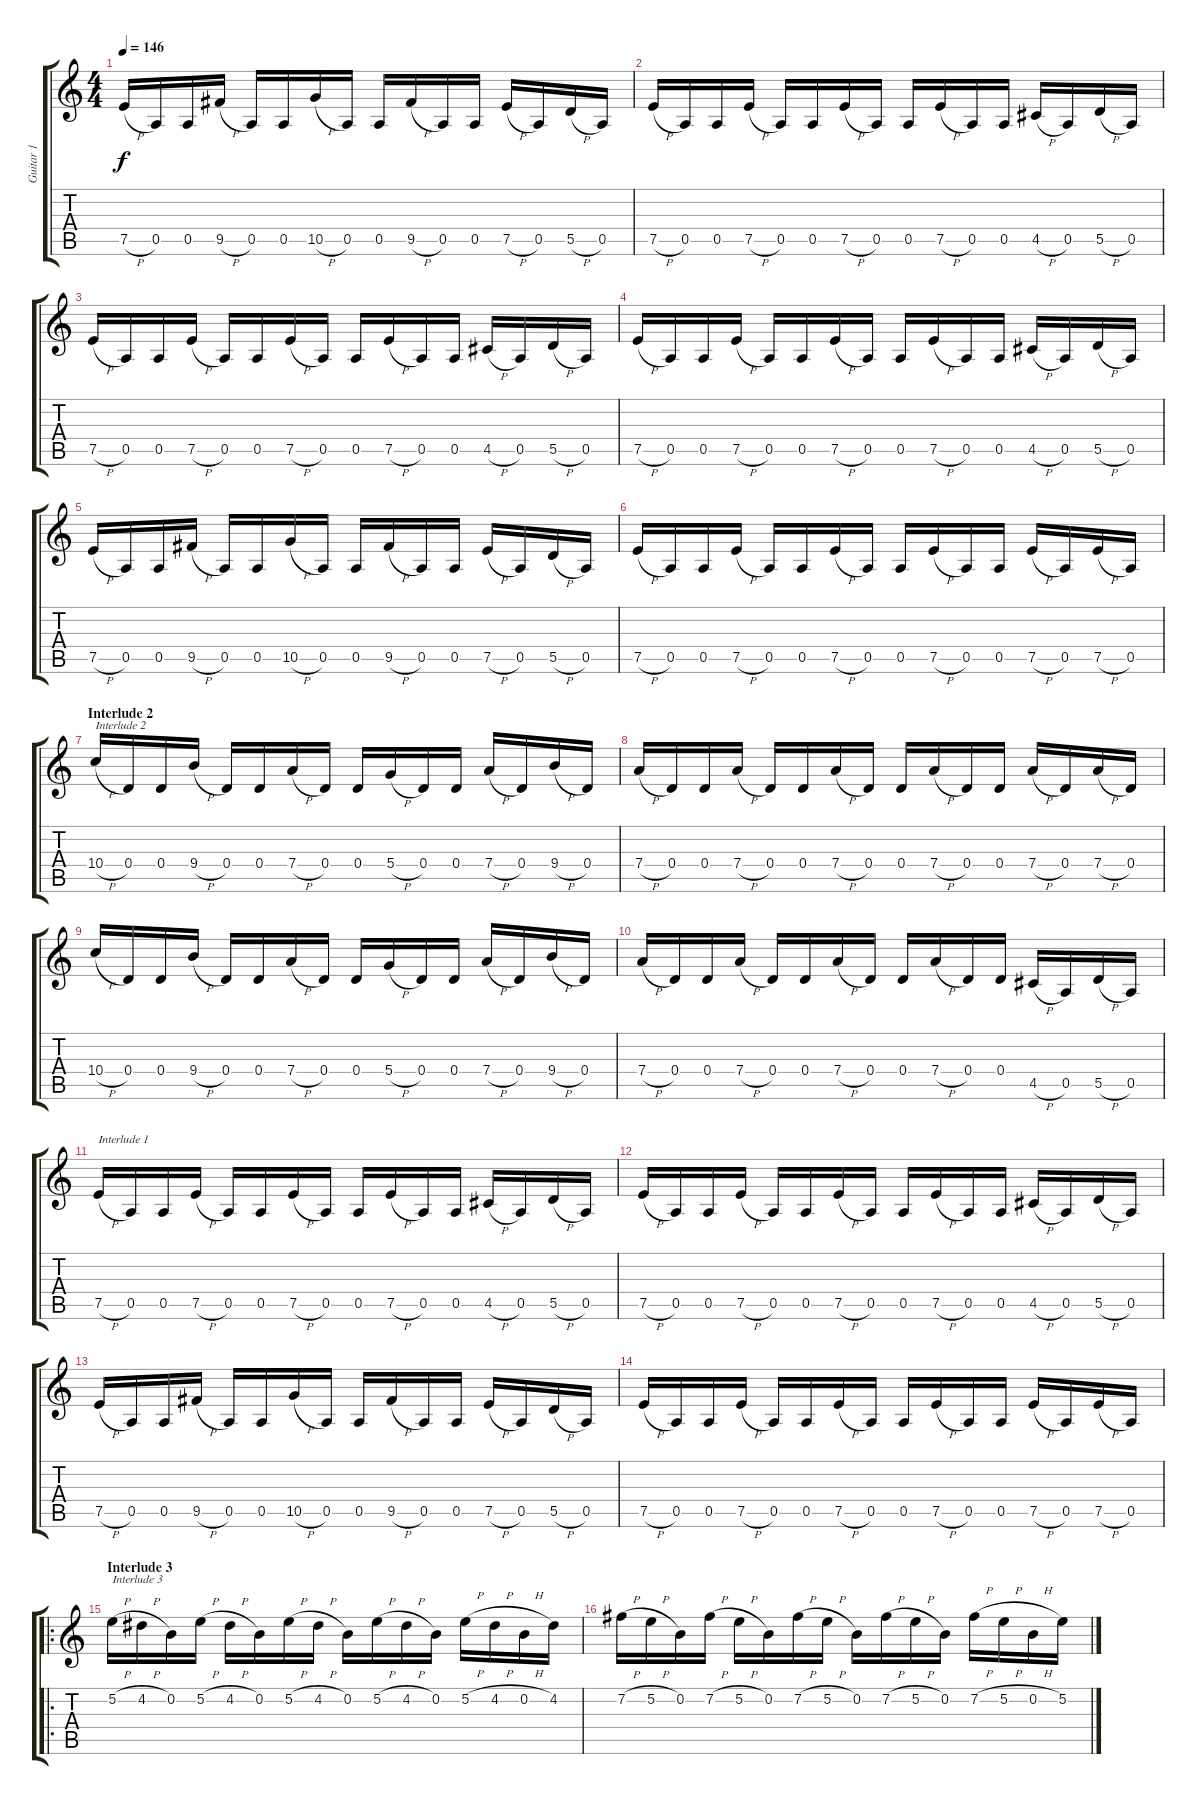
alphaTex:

\track ("Guitar 1" "Guitar 1") {instrument distortionguitar}
\staff {score tabs}
\tuning (E4 B3 G3 D3 A2 E2) {hide}
\ts (4 4)
\tempo 146
\clef g2
\ks c
7.5{h}.16{dy f} 0.5.16 0.5.16 9.5{h}.16 0.5.16 0.5.16 10.5{h}.16 0.5.16 0.5.16 9.5{h}.16 0.5.16 0.5.16 7.5{h}.16 0.5.16 5.5{h}.16 0.5.16 |
7.5{h}.16 0.5.16 0.5.16 7.5{h}.16 0.5.16 0.5.16 7.5{h}.16 0.5.16 0.5.16 7.5{h}.16 0.5.16 0.5.16 4.5{h}.16 0.5.16 5.5{h}.16 0.5.16 |
7.5{h}.16 0.5.16 0.5.16 7.5{h}.16 0.5.16 0.5.16 7.5{h}.16 0.5.16 0.5.16 7.5{h}.16 0.5.16 0.5.16 4.5{h}.16 0.5.16 5.5{h}.16 0.5.16 |
7.5{h}.16 0.5.16 0.5.16 7.5{h}.16 0.5.16 0.5.16 7.5{h}.16 0.5.16 0.5.16 7.5{h}.16 0.5.16 0.5.16 4.5{h}.16 0.5.16 5.5{h}.16 0.5.16 |
7.5{h}.16 0.5.16 0.5.16 9.5{h}.16 0.5.16 0.5.16 10.5{h}.16 0.5.16 0.5.16 9.5{h}.16 0.5.16 0.5.16 7.5{h}.16 0.5.16 5.5{h}.16 0.5.16 |
7.5{h}.16 0.5.16 0.5.16 7.5{h}.16 0.5.16 0.5.16 7.5{h}.16 0.5.16 0.5.16 7.5{h}.16 0.5.16 0.5.16 7.5{h}.16 0.5.16 7.5{h}.16 0.5.16 |
\section ("" "Interlude 2")
10.4{h}.16{txt "Interlude 2"} 0.4.16 0.4.16 9.4{h}.16 0.4.16 0.4.16 7.4{h}.16 0.4.16 0.4.16 5.4{h}.16 0.4.16 0.4.16 7.4{h}.16 0.4.16 9.4{h}.16 0.4.16 |
7.4{h}.16 0.4.16 0.4.16 7.4{h}.16 0.4.16 0.4.16 7.4{h}.16 0.4.16 0.4.16 7.4{h}.16 0.4.16 0.4.16 7.4{h}.16 0.4.16 7.4{h}.16 0.4.16 |
10.4{h}.16 0.4.16 0.4.16 9.4{h}.16 0.4.16 0.4.16 7.4{h}.16 0.4.16 0.4.16 5.4{h}.16 0.4.16 0.4.16 7.4{h}.16 0.4.16 9.4{h}.16 0.4.16 |
7.4{h}.16 0.4.16 0.4.16 7.4{h}.16 0.4.16 0.4.16 7.4{h}.16 0.4.16 0.4.16 7.4{h}.16 0.4.16 0.4.16 4.5{h}.16 0.5.16 5.5{h}.16 0.5.16 |
7.5{h}.16{txt "Interlude 1"} 0.5.16 0.5.16 7.5{h}.16 0.5.16 0.5.16 7.5{h}.16 0.5.16 0.5.16 7.5{h}.16 0.5.16 0.5.16 4.5{h}.16 0.5.16 5.5{h}.16 0.5.16 |
7.5{h}.16 0.5.16 0.5.16 7.5{h}.16 0.5.16 0.5.16 7.5{h}.16 0.5.16 0.5.16 7.5{h}.16 0.5.16 0.5.16 4.5{h}.16 0.5.16 5.5{h}.16 0.5.16 |
7.5{h}.16 0.5.16 0.5.16 9.5{h}.16 0.5.16 0.5.16 10.5{h}.16 0.5.16 0.5.16 9.5{h}.16 0.5.16 0.5.16 7.5{h}.16 0.5.16 5.5{h}.16 0.5.16 |
7.5{h}.16 0.5.16 0.5.16 7.5{h}.16 0.5.16 0.5.16 7.5{h}.16 0.5.16 0.5.16 7.5{h}.16 0.5.16 0.5.16 7.5{h}.16 0.5.16 7.5{h}.16 0.5.16 |
\ro
\section ("" "Interlude 3")
5.2{h}.16{txt "Interlude 3"} 4.2{h}.16 0.2.16 5.2{h}.16 4.2{h}.16 0.2.16 5.2{h}.16 4.2{h}.16 0.2.16 5.2{h}.16 4.2{h}.16 0.2.16 5.2{h}.16 4.2{h}.16 0.2{h}.16 4.2.16 |
7.2{h}.16 5.2{h}.16 0.2.16 7.2{h}.16 5.2{h}.16 0.2.16 7.2{h}.16 5.2{h}.16 0.2.16 7.2{h}.16 5.2{h}.16 0.2.16 7.2{h}.16 5.2{h}.16 0.2{h}.16 5.2.16
